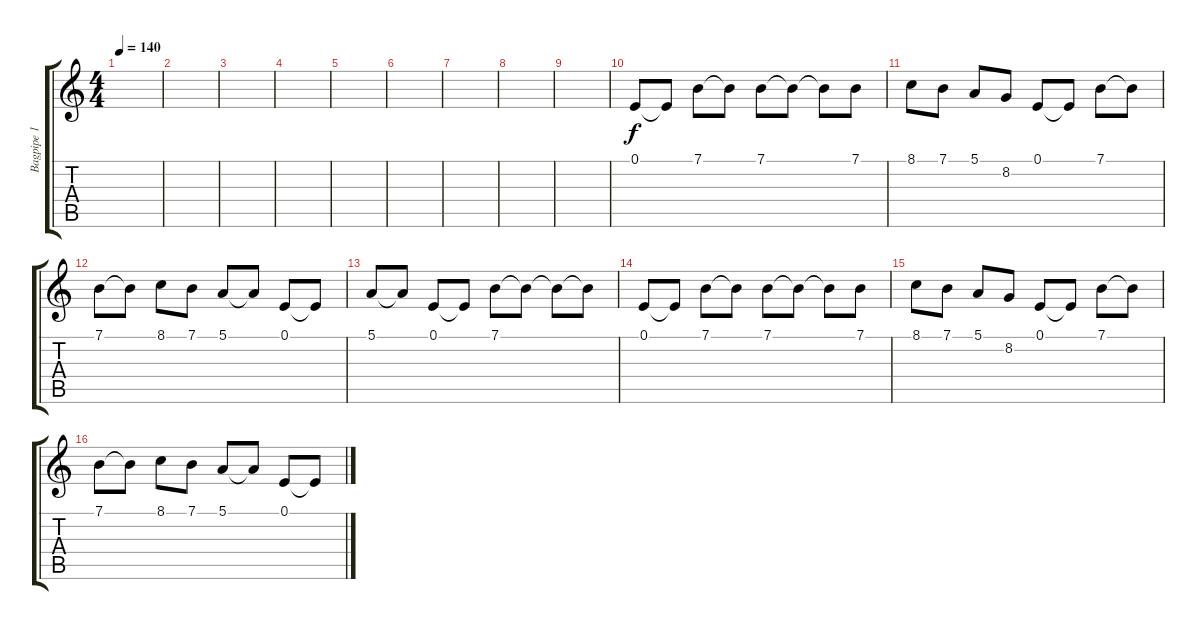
\track ("Bagpipe 1" "Bagpipe 1") {instrument bagpipe}
\staff {score tabs}
\tuning (E4 B3 G3 D3 A2 E2) {hide}
\ts (4 4)
\tempo 140
\clef g2
\ks c
|
|
|
|
|
|
|
|
|
0.1.8 0.1{t}.8 7.1.8 7.1{t}.8 7.1.8 7.1{t}.8 7.1{t}.8 7.1.8 |
8.1.8 7.1.8 5.1.8 8.2.8 0.1.8 0.1{t}.8 7.1.8 7.1{t}.8 |
7.1.8 7.1{t}.8 8.1.8 7.1.8 5.1.8 5.1{t}.8 0.1.8 0.1{t}.8 |
5.1.8 5.1{t}.8 0.1.8 0.1{t}.8 7.1.8 7.1{t}.8 7.1{t}.8 7.1{t}.8 |
0.1.8 0.1{t}.8 7.1.8 7.1{t}.8 7.1.8 7.1{t}.8 7.1{t}.8 7.1.8 |
8.1.8 7.1.8 5.1.8 8.2.8 0.1.8 0.1{t}.8 7.1.8 7.1{t}.8 |
7.1.8 7.1{t}.8 8.1.8 7.1.8 5.1.8 5.1{t}.8 0.1.8 0.1{t}.8
